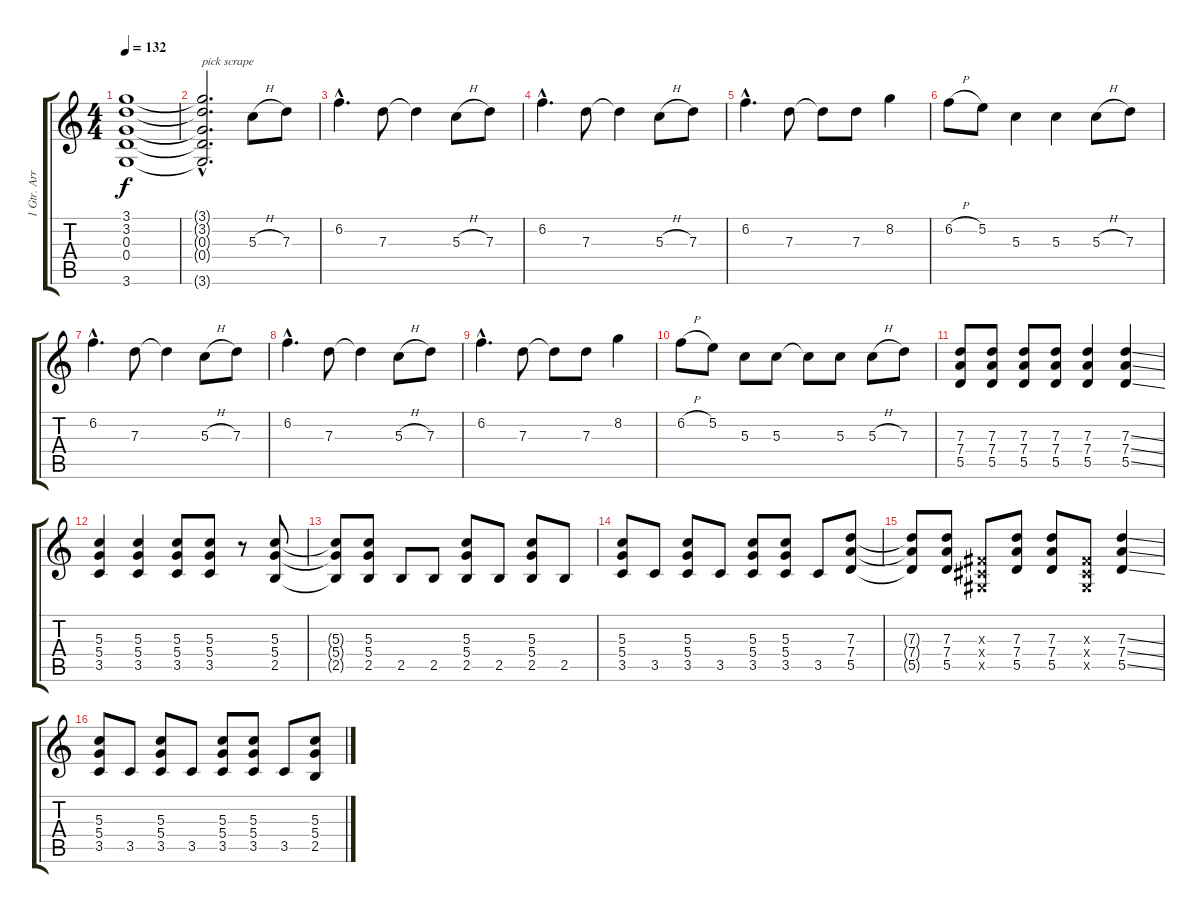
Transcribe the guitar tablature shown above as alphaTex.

\track ("1 Gtr. Arr." "1 Gtr. Arr") {instrument overdrivenguitar}
\staff {score tabs}
\tuning (E4 B3 G3 D3 A2 E2) {hide}
\ts (4 4)
\tempo 132
\clef g2
\ks c
(3.1 3.2 0.3 0.4 3.6).1{dy f instrument overdrivenguitar} |
(3.1{hac t} 3.2{hac t} 0.3{hac t} 0.4{hac t} 3.6{hac t}).2{d txt "pick scrape"} 5.3{h}.8 7.3.8 |
6.2{hac}.4{d} 7.3.8 7.3{t}.4 5.3{h}.8 7.3.8 |
6.2{hac}.4{d} 7.3.8 7.3{t}.4 5.3{h}.8 7.3.8 |
6.2{hac}.4{d} 7.3.8 7.3{t}.8 7.3.8 8.2.4 |
6.2{h}.8 5.2.8 5.3.4 5.3.4 5.3{h}.8 7.3.8 |
6.2{hac}.4{d} 7.3.8 7.3{t}.4 5.3{h}.8 7.3.8 |
6.2{hac}.4{d} 7.3.8 7.3{t}.4 5.3{h}.8 7.3.8 |
6.2{hac}.4{d} 7.3.8 7.3{t}.8 7.3.8 8.2.4 |
6.2{h}.8 5.2.8 5.3.8 5.3.8 5.3{t}.8 5.3.8 5.3{h}.8 7.3.8 |
(7.3 7.4 5.5).8 (7.3 7.4 5.5).8 (7.3 7.4 5.5).8 (7.3 7.4 5.5).8 (7.3 7.4 5.5).4 (7.3{ss} 7.4{ss} 5.5{ss}).4 |
(5.3 5.4 3.5).4 (5.3 5.4 3.5).4 (5.3 5.4 3.5).8 (5.3 5.4 3.5).8 r.8 (5.3 5.4 2.5).8 |
(5.3{t} 5.4{t} 2.5{t}).8 (5.3 5.4 2.5).8 2.5.8 2.5.8 (5.3 5.4 2.5).8 2.5.8 (5.3 5.4 2.5).8 2.5.8 |
(5.3 5.4 3.5).8 3.5.8 (5.3 5.4 3.5).8 3.5.8 (5.3 5.4 3.5).8 (5.3 5.4 3.5).8 3.5.8 (7.3 7.4 5.5).8 |
(7.3{t} 7.4{t} 5.5{t}).8 (7.3 7.4 5.5).8 (-1.3{x} -1.4{x} -1.5{x}).8 (7.3 7.4 5.5).8 (7.3 7.4 5.5).8 (-1.3{x} -1.4{x} -1.5{x}).8 (7.3{ss} 7.4{ss} 5.5{ss}).4 |
(5.3 5.4 3.5).8 3.5.8 (5.3 5.4 3.5).8 3.5.8 (5.3 5.4 3.5).8 (5.3 5.4 3.5).8 3.5.8 (5.3 5.4 2.5).8
